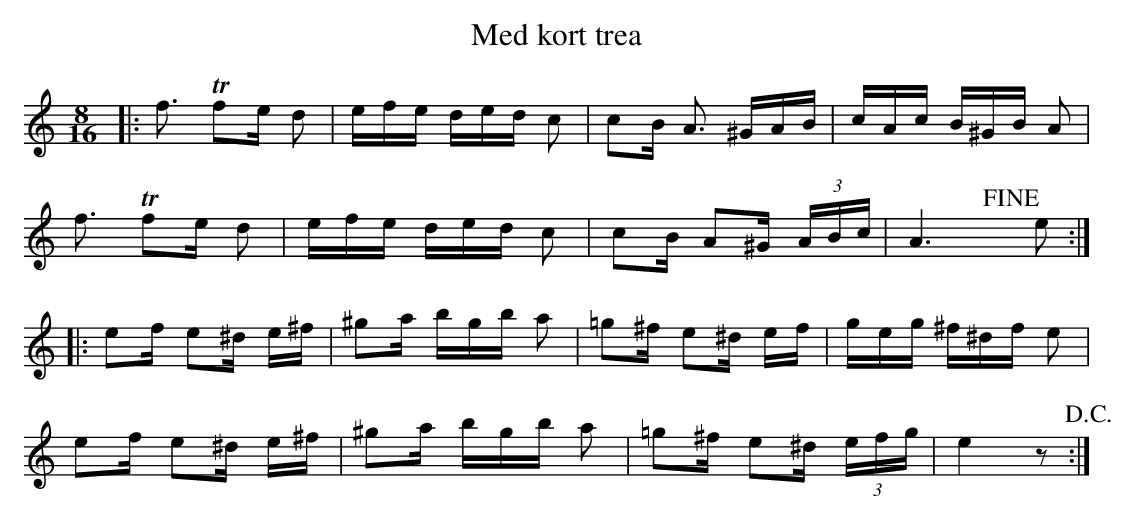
X:1
T:Med kort trea
M:8/16
L:1/16
K:Am
|: f3 !trill!f2e d2 | efe ded c2 | c2B A3 ^GAB | cAc B^GB A2 |
f3 !trill!f2e d2 | efe ded c2 | c2B A2^G (3ABc | A6 +fine+ y y e2 :|
|: e2f e2^d e^f | ^g2a bgb a2 | =g2^f e2^d ef | geg ^f^df e2 |
e2f e2^d e^f | ^g2a bgb a2 | =g2^f e2^d (3efg | e4 z2 +D.C.+ :|
